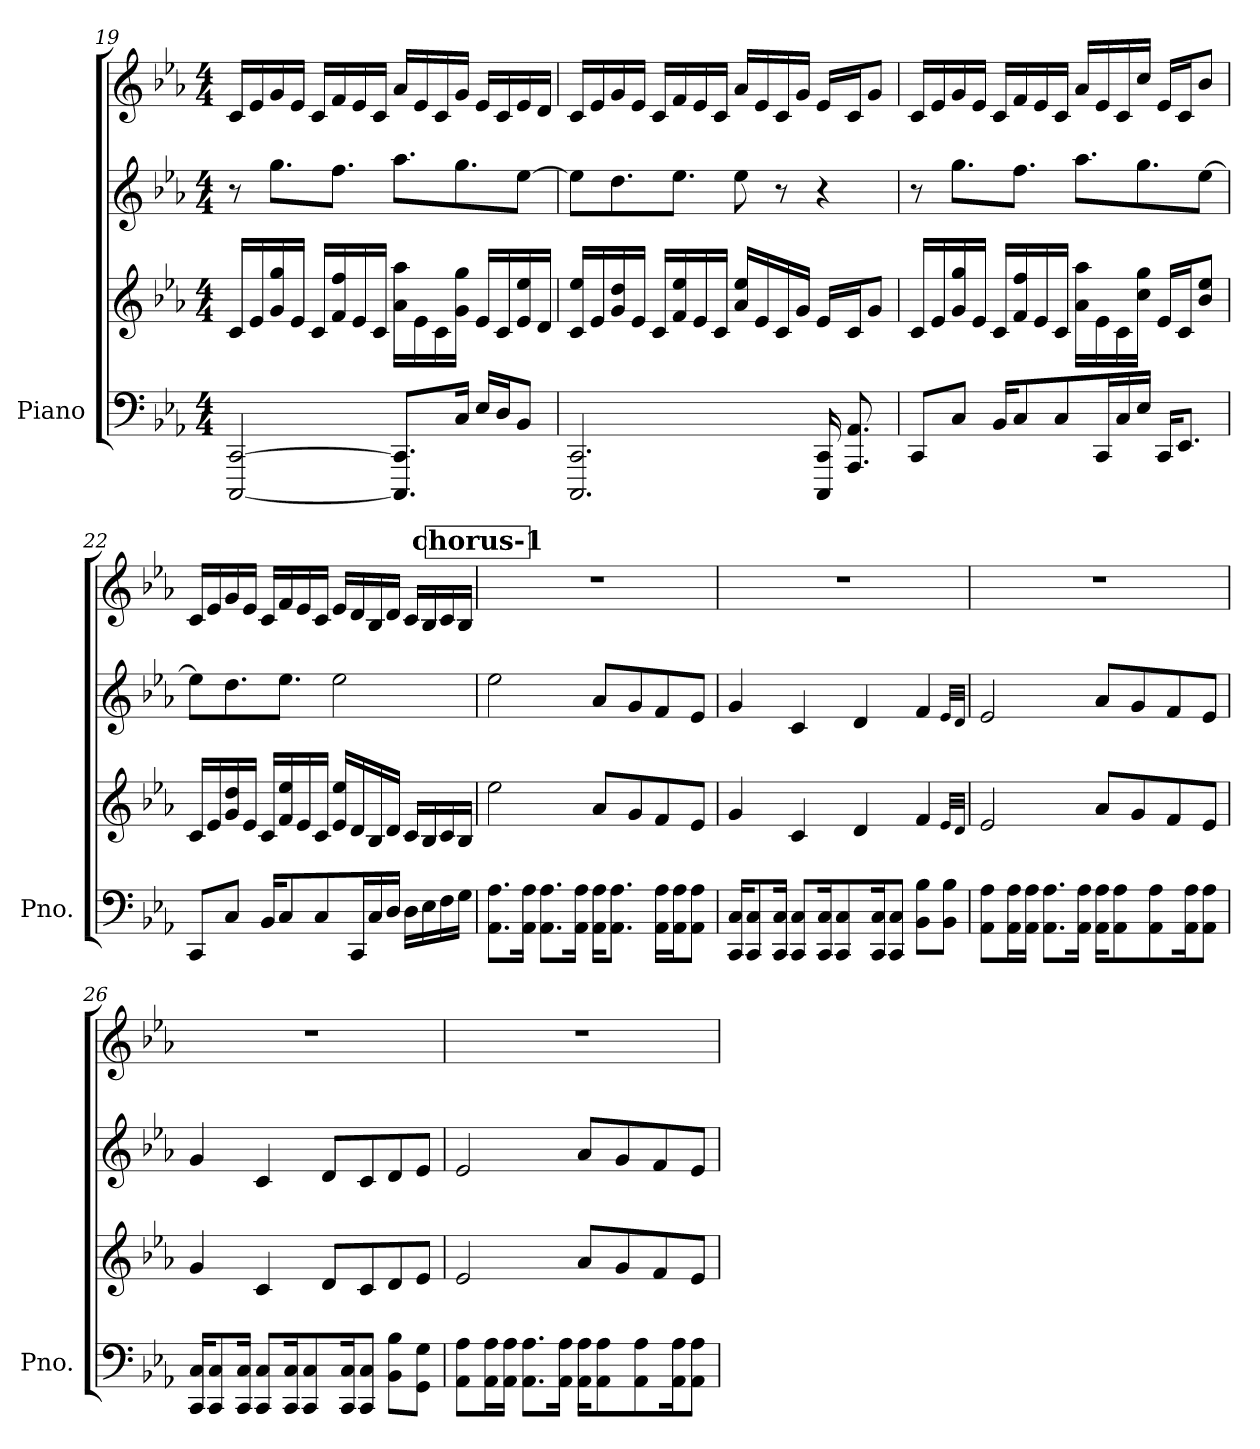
**kern	**kern	**kern	**kern
*part1	*part1	*part1	*part1
*staff4	*staff3	*staff2	*staff1
*I"Piano	*	*	*
*I'Pno.	*	*	*
!!LO:LB:g=z
*clefF4	*clefG2	*clefG2	*clefG2
*k[b-e-a-]	*k[b-e-a-]	*k[b-e-a-]	*k[b-e-a-]
*M4/4	*M4/4	*M4/4	*M4/4
=19	=19	=19	=19
[2CCC/ [2CC/	16c/LL	8r	16c/LL
.	16e-/	.	16e-/
.	16g/ 16gg/	8.gg\L	16g/
.	16e-/JJ	.	16e-/JJ
.	16c/LL	.	16c/LL
.	16f/ 16ff/	8.ff\J	16f/
.	16e-/	.	16e-/
.	16c/JJ	.	16c/JJ
8.CCC/] 8.CC/]L	16a-\ 16aa-\LL	8.aa-\L	16a-/LL
.	16e-\	.	16e-/
.	16c\	.	16c/
16C/Jk	16g\ 16gg\JJ	8.gg\	16g/JJ
16E-/LL	16e-/LL	.	16e-/LL
16D/J	16c/	.	16c/
8BB-/J	16e-/ 16ee-/	[8ee-\J	16e-/
.	16d/JJ	.	16d/JJ
=20	=20	=20	=20
2.CCC/ 2.CC/	16c/ 16ee-/LL	8ee-\L]	16c/LL
.	16e-/	.	16e-/
.	16g/ 16dd/	8.dd\	16g/
.	16e-/JJ	.	16e-/JJ
.	16c/LL	.	16c/LL
.	16f/ 16ee-/	8.ee-\J	16f/
.	16e-/	.	16e-/
.	16c/JJ	.	16c/JJ
.	16a-/ 16ee-/LL	8ee-\	16a-/LL
.	16e-/	.	16e-/
.	16c/	8r	16c/
.	16g/JJ	.	16g/JJ
16CCC/ 16CC/	16e-/LL	4r	16e-/LL
8.AAA-/ 8.AA-/	16c/J	.	16c/J
.	8g/J	.	8g/J
!!LO:LB:g=z
=21	=21	=21	=21
8CC/L	16c/LL	8r	16c/LL
.	16e-/	.	16e-/
8C/J	16g/ 16gg/	8.gg\L	16g/
.	16e-/JJ	.	16e-/JJ
16BB-/KL	16c/LL	.	16c/LL
8C/	16f/ 16ff/	8.ff\J	16f/
.	16e-/	.	16e-/
8C/	16c/JJ	.	16c/JJ
.	16a-\ 16aa-\LL	8.aa-\L	16a-/LL
16CC/L	16e-\	.	16e-/
16C/	16c\	.	16c/
16E-/JJ	16cc\ 16gg\JJ	8.gg\	16cc/JJ
16CC/KL	16e-/LL	.	16e-/LL
8.EE-/J	16c/J	.	16c/J
.	8b-/ 8ee-/J	[8ee-\J	8b-/J
=22	=22	=22	=22
8CC/L	16c/LL	8ee-\L]	16c/LL
.	16e-/	.	16e-/
8C/J	16g/ 16dd/	8.dd\	16g/
.	16e-/JJ	.	16e-/JJ
16BB-/KL	16c/LL	.	16c/LL
8C/	16f/ 16ee-/	8.ee-\J	16f/
.	16e-/	.	16e-/
8C/	16c/JJ	.	16c/JJ
.	16e-/ 16ee-/LL	2ee-\	16e-/LL
16CC/L	16d/	.	16d/
16C/	16B-/	.	16B-/
16D/JJ	16d/JJ	.	16d/JJ
16D\LL	16c/LL	.	16c/LL
16E-\	16B-/	.	16B-/
16F\	16c/	.	16c/
16G\JJ	16B-/JJ	.	16B-/JJ
!!LO:LB:g=z
!!LO:REH:place=s1:a:B:t=chorus-1
=23	=23	=23	=23
8.AA-\ 8.A-\L	2ee-\	2ee-\	1r
16AA-\ 16A-\Jk	.	.	.
8.AA-\ 8.A-\L	.	.	.
16AA-\ 16A-\Jk	.	.	.
16AA-\ 16A-\KL	8a-/L	8a-/L	.
8.AA-\ 8.A-\J	.	.	.
.	8g/	8g/	.
16AA-\ 16A-\LL	8f/	8f/	.
16AA-\ 16A-\J	.	.	.
8AA-\ 8A-\J	8e-/J	8e-/J	.
=24	=24	=24	=24
16CC/ 16C/KL	4g/	4g/	1r
8CC/ 8C/	.	.	.
16CC/ 16C/Jk	.	.	.
8CC/ 8C/L	4c/	4c/	.
16CC/ 16C/K	.	.	.
8CC/ 8C/	.	.	.
.	4d/	4d/	.
16CC/ 16C/K	.	.	.
8CC/ 8C/J	.	.	.
8BB-\ 8B-\L	4f/	4f/	.
8BB-\ 8B-\J	.	.	.
.	32qe-/LLL	32qe-/LLL	.
.	32qd/JJJ	32qd/JJJ	.
=25	=25	=25	=25
8AA-\ 8A-\L	2e-/	2e-/	1r
16AA-\ 16A-\L	.	.	.
16AA-\ 16A-\JJ	.	.	.
8.AA-\ 8.A-\L	.	.	.
16AA-\ 16A-\Jk	.	.	.
16AA-\ 16A-\KL	8a-/L	8a-/L	.
8AA-\ 8A-\	.	.	.
.	8g/	8g/	.
8AA-\ 8A-\	.	.	.
.	8f/	8f/	.
16AA-\ 16A-\K	.	.	.
8AA-\ 8A-\J	8e-/J	8e-/J	.
!!LO:PB:g=z
=26	=26	=26	=26
16CC/ 16C/KL	4g/	4g/	1r
8CC/ 8C/	.	.	.
16CC/ 16C/Jk	.	.	.
8CC/ 8C/L	4c/	4c/	.
16CC/ 16C/K	.	.	.
8CC/ 8C/	.	.	.
.	8d/L	8d/L	.
16CC/ 16C/K	.	.	.
8CC/ 8C/J	8c/	8c/	.
8BB-\ 8B-\L	8d/	8d/	.
8GG\ 8G\J	8e-/J	8e-/J	.
=27	=27	=27	=27
8AA-\ 8A-\L	2e-/	2e-/	1r
16AA-\ 16A-\L	.	.	.
16AA-\ 16A-\JJ	.	.	.
8.AA-\ 8.A-\L	.	.	.
16AA-\ 16A-\Jk	.	.	.
16AA-\ 16A-\KL	8a-/L	8a-/L	.
8AA-\ 8A-\	.	.	.
.	8g/	8g/	.
8AA-\ 8A-\	.	.	.
.	8f/	8f/	.
16AA-\ 16A-\K	.	.	.
8AA-\ 8A-\J	8e-/J	8e-/J	.
=	=	=	=
*-	*-	*-	*-
